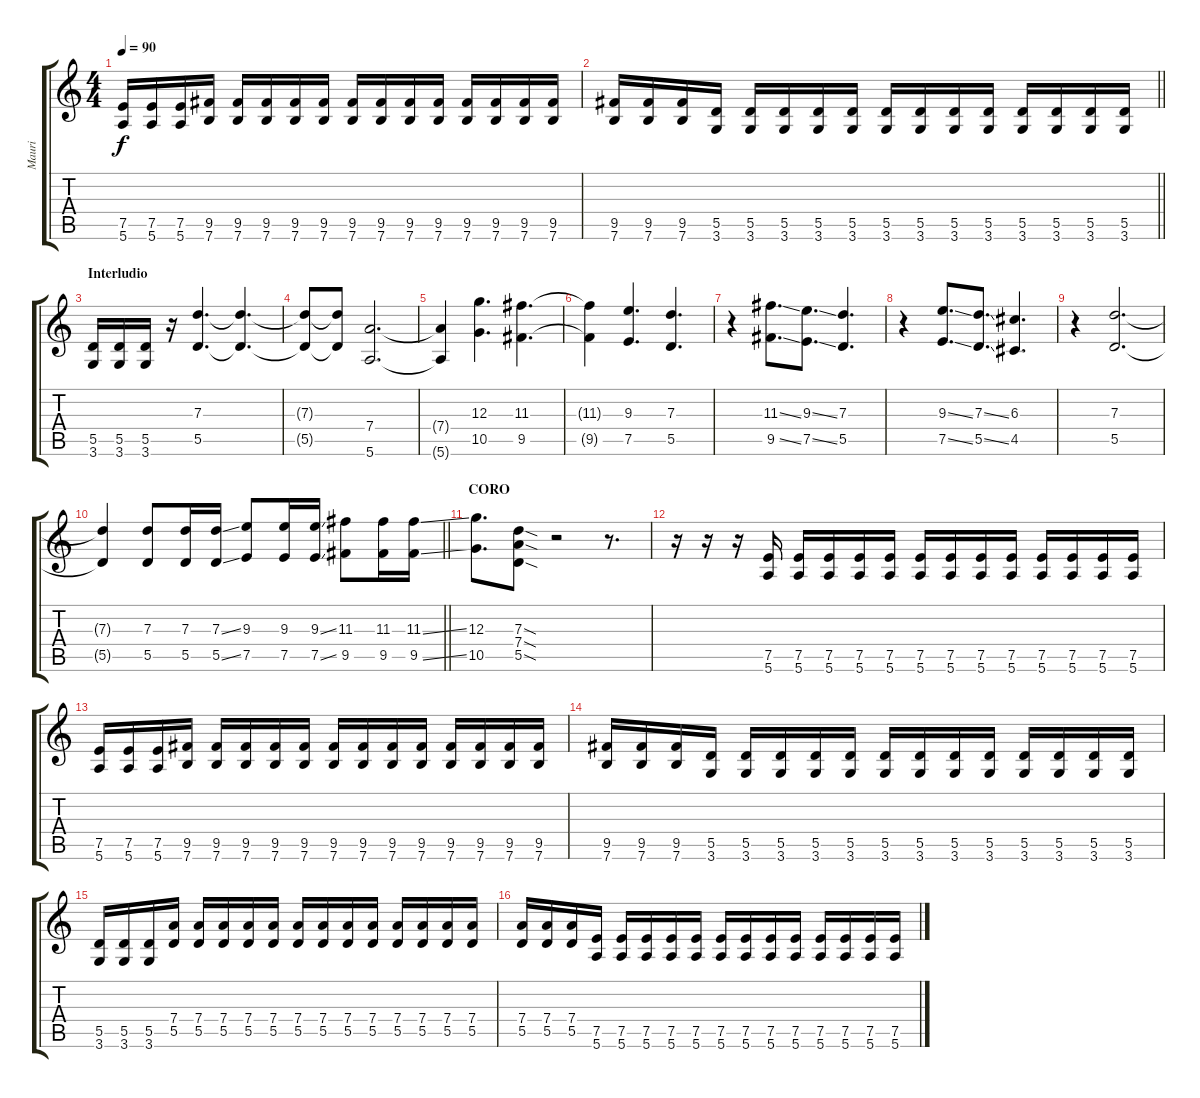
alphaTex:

\track ("Mauri" "Mauri") {instrument distortionguitar}
\staff {score tabs}
\tuning (E4 B3 G3 D3 A2 E2) {hide}
\ts (4 4)
\tempo 90
\clef g2
\ks c
(7.5 5.6).16{dy f} (7.5 5.6).16 (7.5 5.6).16 (9.5 7.6).16 (9.5 7.6).16 (9.5 7.6).16 (9.5 7.6).16 (9.5 7.6).16 (9.5 7.6).16 (9.5 7.6).16 (9.5 7.6).16 (9.5 7.6).16 (9.5 7.6).16 (9.5 7.6).16 (9.5 7.6).16 (9.5 7.6).16 |
\barLineRight lightlight
(9.5 7.6).16 (9.5 7.6).16 (9.5 7.6).16 (5.5 3.6).16 (5.5 3.6).16 (5.5 3.6).16 (5.5 3.6).16 (5.5 3.6).16 (5.5 3.6).16 (5.5 3.6).16 (5.5 3.6).16 (5.5 3.6).16 (5.5 3.6).16 (5.5 3.6).16 (5.5 3.6).16 (5.5 3.6).16 |
\section ("" "Interludio")
(5.5 3.6).16 (5.5 3.6).16 (5.5 3.6).16 r.16 (7.3 5.5).4{d} (7.3{t} 5.5{t}).4{d} |
(7.3{t} 5.5{t}).8 (7.3{t} 5.5{t}).8 (7.4 5.6).2{d} |
(7.4{t} 5.6{t}).4 (12.3 10.5).4{d} (11.3 9.5).4{d} |
(11.3{t} 9.5{t}).4 (9.3 7.5).4{d} (7.3 5.5).4{d} |
r.4 (11.3{ss} 9.5{ss}).8{d} (9.3{ss} 7.5{ss}).8{d} (7.3 5.5).4{d} |
r.4 (9.3{ss} 7.5{ss}).8{d} (7.3{ss} 5.5{ss}).8{d} (6.3 4.5).4{d} |
r.4 (7.3 5.5).2{d} |
\barLineRight lightlight
(7.3{t} 5.5{t}).4 (7.3 5.5).8 (7.3 5.5).16 (7.3{ss} 5.5{ss}).16 (9.3 7.5).8 (9.3 7.5).16 (9.3{ss} 7.5{ss}).16 (11.3 9.5).8 (11.3 9.5).16 (11.3{ss} 9.5{ss}).16 |
\section ("" "CORO")
(12.3 10.5).8{d} (7.3{sod} 7.4{sod} 5.5{sod}).8 r.2 r.8{d} |
r.16 r.16 r.16 (7.5 5.6).16 (7.5 5.6).16 (7.5 5.6).16 (7.5 5.6).16 (7.5 5.6).16 (7.5 5.6).16 (7.5 5.6).16 (7.5 5.6).16 (7.5 5.6).16 (7.5 5.6).16 (7.5 5.6).16 (7.5 5.6).16 (7.5 5.6).16 |
(7.5 5.6).16 (7.5 5.6).16 (7.5 5.6).16 (9.5 7.6).16 (9.5 7.6).16 (9.5 7.6).16 (9.5 7.6).16 (9.5 7.6).16 (9.5 7.6).16 (9.5 7.6).16 (9.5 7.6).16 (9.5 7.6).16 (9.5 7.6).16 (9.5 7.6).16 (9.5 7.6).16 (9.5 7.6).16 |
(9.5 7.6).16 (9.5 7.6).16 (9.5 7.6).16 (5.5 3.6).16 (5.5 3.6).16 (5.5 3.6).16 (5.5 3.6).16 (5.5 3.6).16 (5.5 3.6).16 (5.5 3.6).16 (5.5 3.6).16 (5.5 3.6).16 (5.5 3.6).16 (5.5 3.6).16 (5.5 3.6).16 (5.5 3.6).16 |
(5.5 3.6).16 (5.5 3.6).16 (5.5 3.6).16 (7.4 5.5).16 (7.4 5.5).16 (7.4 5.5).16 (7.4 5.5).16 (7.4 5.5).16 (7.4 5.5).16 (7.4 5.5).16 (7.4 5.5).16 (7.4 5.5).16 (7.4 5.5).16 (7.4 5.5).16 (7.4 5.5).16 (7.4 5.5).16 |
(7.4 5.5).16 (7.4 5.5).16 (7.4 5.5).16 (7.5 5.6).16 (7.5 5.6).16 (7.5 5.6).16 (7.5 5.6).16 (7.5 5.6).16 (7.5 5.6).16 (7.5 5.6).16 (7.5 5.6).16 (7.5 5.6).16 (7.5 5.6).16 (7.5 5.6).16 (7.5 5.6).16 (7.5 5.6).16
